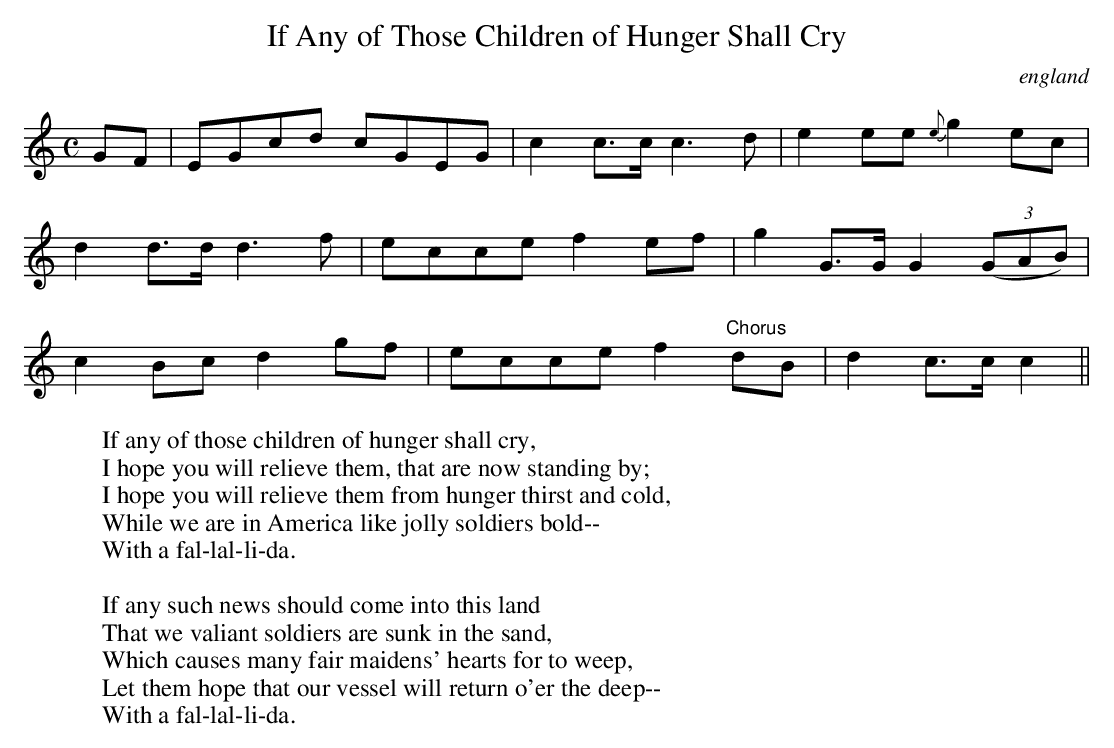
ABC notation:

X:1
T:If Any of Those Children of Hunger Shall Cry
O:england
W:If any of those children of hunger shall cry,
W:I hope you will relieve them, that are now standing by;
W:I hope you will relieve them from hunger thirst and cold,
W:While we are in America like jolly soldiers bold--
W:                               With a fal-lal-li-da.
W:
W:If any such news should come into this land
W:That we valiant soldiers are sunk in the sand,
W:Which causes many fair maidens' hearts for to weep,
W:Let them hope that our vessel will return o'er the deep--
W:                               With a fal-lal-li-da.
L:1/8
M:C
K:C
GF|EGcd cGEG|c2 c>c c3 d|e2 ee {e}g2 ec|
d2 d>d d3 f|ecce f2 ef|g2 G>G G2 ((3GAB)|
c2 Bc d2 gf|ecce f2 "Chorus"dB|d2 c>c c2||
